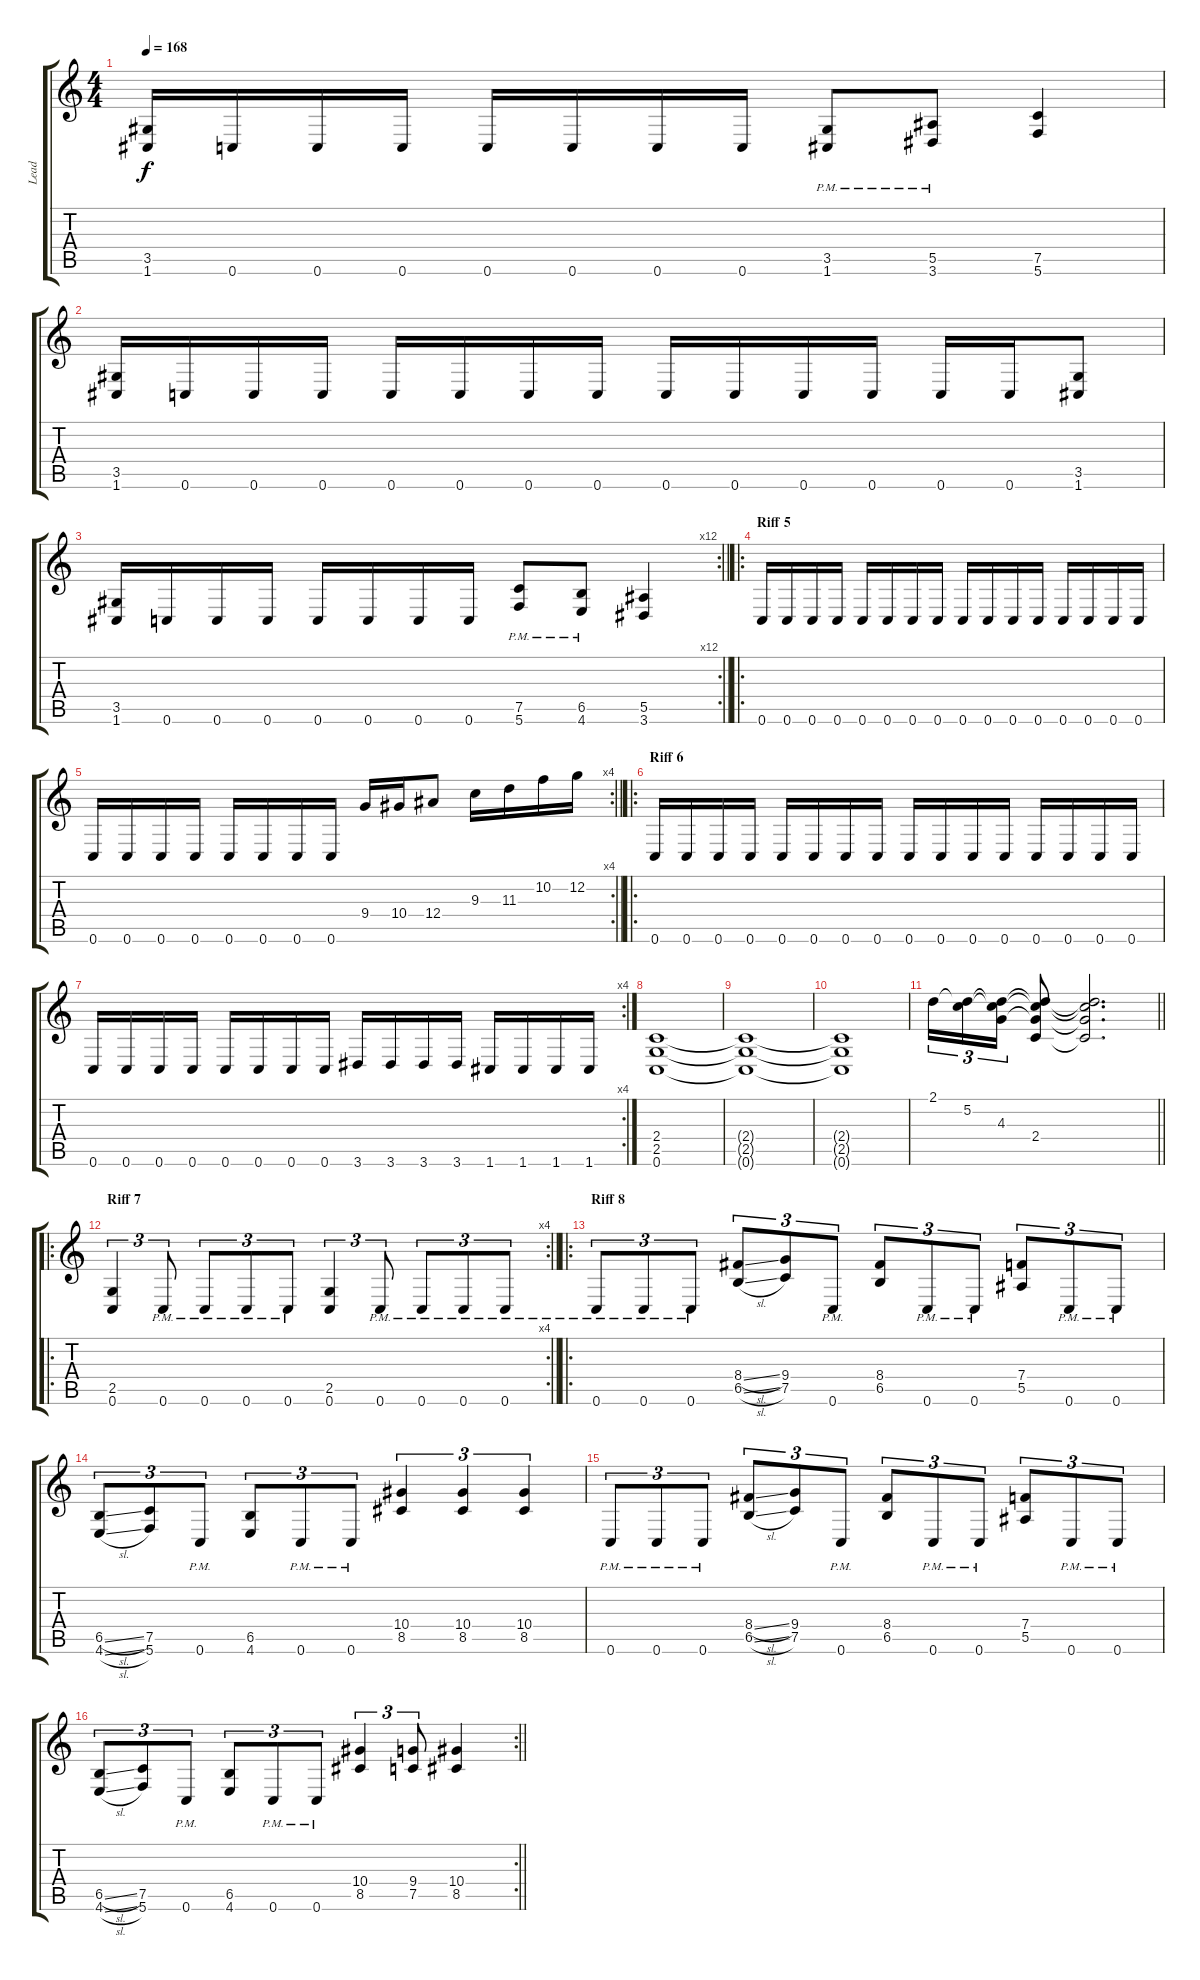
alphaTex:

\track ("Lead" "Lead") {instrument distortionguitar}
\staff {score tabs}
\tuning (C4 G3 Eb3 Bb2 F2 C2) {hide}
\ts (4 4)
\tempo 168
\clef g2
\ks c
(3.5 1.6).16{dy f} 0.6.16 0.6.16 0.6.16 0.6.16 0.6.16 0.6.16 0.6.16 (3.5{pm} 1.6{pm}).8 (5.5{pm} 3.6{pm}).8 (7.5 5.6).4 |
(3.5 1.6).16 0.6.16 0.6.16 0.6.16 0.6.16 0.6.16 0.6.16 0.6.16 0.6.16 0.6.16 0.6.16 0.6.16 0.6.16 0.6.16 (3.5 1.6).8 |
\rc 12
\barLineRight lightlight
(3.5 1.6).16 0.6.16 0.6.16 0.6.16 0.6.16 0.6.16 0.6.16 0.6.16 (7.5{pm} 5.6{pm}).8 (6.5{pm} 4.6{pm}).8 (5.5 3.6).4 |
\ro
\section ("" "Riff 5")
0.6.16 0.6.16 0.6.16 0.6.16 0.6.16 0.6.16 0.6.16 0.6.16 0.6.16 0.6.16 0.6.16 0.6.16 0.6.16 0.6.16 0.6.16 0.6.16 |
\rc 4
\barLineRight lightlight
0.6.16 0.6.16 0.6.16 0.6.16 0.6.16 0.6.16 0.6.16 0.6.16 9.4.16 10.4.16 12.4.8 9.3.16 11.3.16 10.2.16 12.2.16 |
\ro
\section ("" "Riff 6")
0.6.16 0.6.16 0.6.16 0.6.16 0.6.16 0.6.16 0.6.16 0.6.16 0.6.16 0.6.16 0.6.16 0.6.16 0.6.16 0.6.16 0.6.16 0.6.16 |
\rc 4
0.6.16 0.6.16 0.6.16 0.6.16 0.6.16 0.6.16 0.6.16 0.6.16 3.6.16 3.6.16 3.6.16 3.6.16 1.6.16 1.6.16 1.6.16 1.6.16 |
(2.4 2.5 0.6).1 |
(2.4{t} 2.5{t} 0.6{t}).1 |
(2.4{t} 2.5{t} 0.6{t}).1 |
\barLineRight lightlight
2.1.16{tu (3 2)} (2.1{t} 5.2).16{tu (3 2)} (2.1{t} 5.2{t} 4.3).16{tu (3 2)} (2.1{t} 5.2{t} 4.3{t} 2.4).8 (2.1{t} 5.2{t} 4.3{t} 2.4{t}).2{d} |
\ro
\rc 4
\section ("" "Riff 7")
\barLineRight lightlight
(2.5 0.6).4{tu (3 2)} 0.6{pm}.8{tu (3 2)} 0.6{pm}.8{tu (3 2)} 0.6{pm}.8{tu (3 2)} 0.6{pm}.8{tu (3 2)} (2.5 0.6).4{tu (3 2)} 0.6{pm}.8{tu (3 2)} 0.6{pm}.8{tu (3 2)} 0.6{pm}.8{tu (3 2)} 0.6{pm}.8{tu (3 2)} |
\ro
\section ("" "Riff 8")
0.6{pm}.8{tu (3 2)} 0.6{pm}.8{tu (3 2)} 0.6{pm}.8{tu (3 2)} (8.4{sl} 6.5{sl}).8{tu (3 2)} (9.4 7.5).8{tu (3 2)} 0.6{pm}.8{tu (3 2)} (8.4 6.5).8{tu (3 2)} 0.6{pm}.8{tu (3 2)} 0.6{pm}.8{tu (3 2)} (7.4 5.5).8{tu (3 2)} 0.6{pm}.8{tu (3 2)} 0.6{pm}.8{tu (3 2)} |
(6.5{sl} 4.6{sl}).8{tu (3 2)} (7.5 5.6).8{tu (3 2)} 0.6{pm}.8{tu (3 2)} (6.5 4.6).8{tu (3 2)} 0.6{pm}.8{tu (3 2)} 0.6{pm}.8{tu (3 2)} (10.4 8.5).4{tu (3 2)} (10.4 8.5).4{tu (3 2)} (10.4 8.5).4{tu (3 2)} |
0.6{pm}.8{tu (3 2)} 0.6{pm}.8{tu (3 2)} 0.6{pm}.8{tu (3 2)} (8.4{sl} 6.5{sl}).8{tu (3 2)} (9.4 7.5).8{tu (3 2)} 0.6{pm}.8{tu (3 2)} (8.4 6.5).8{tu (3 2)} 0.6{pm}.8{tu (3 2)} 0.6{pm}.8{tu (3 2)} (7.4 5.5).8{tu (3 2)} 0.6{pm}.8{tu (3 2)} 0.6{pm}.8{tu (3 2)} |
\rc 2
\barLineRight lightlight
(6.5{sl} 4.6{sl}).8{tu (3 2)} (7.5 5.6).8{tu (3 2)} 0.6{pm}.8{tu (3 2)} (6.5 4.6).8{tu (3 2)} 0.6{pm}.8{tu (3 2)} 0.6{pm}.8{tu (3 2)} (10.4 8.5).4{tu (3 2)} (9.4 7.5).8{tu (3 2)} (10.4 8.5).4
